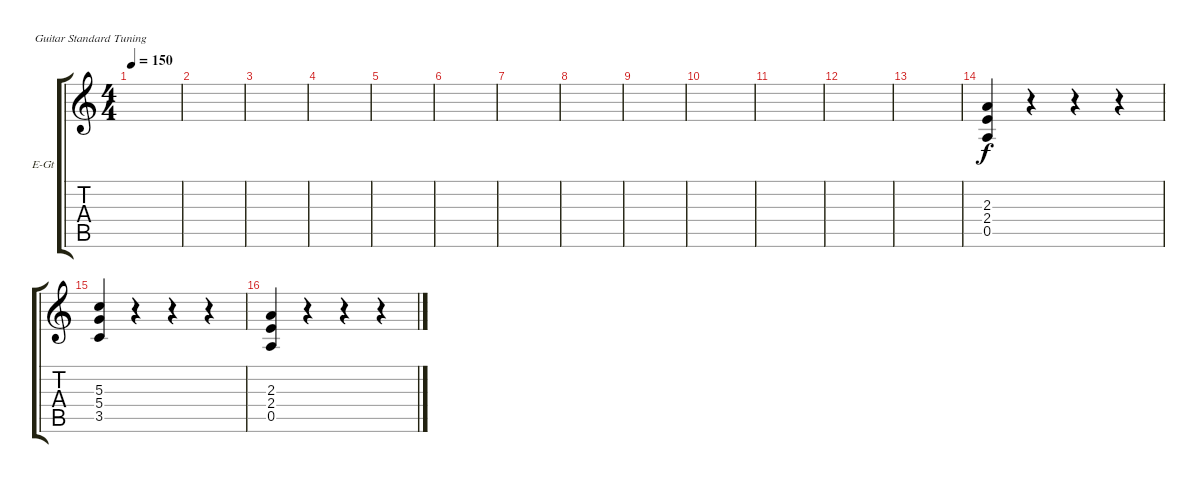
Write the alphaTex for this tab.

\defaultSystemsLayout 4
\bracketExtendMode groupsimilarinstruments
\firstSystemTrackNameOrientation horizontal
\otherSystemsTrackNameOrientation horizontal
\track ("Electric Guitar" "E-Gt") {instrument electricguitarclean}
\staff {score tabs}
\tuning (E4 B3 G3 D3 A2 E2)
\ts (4 4)
\tempo 150
\clef g2
\ks c
|
|
|
|
|
|
|
|
|
|
|
|
|
(2.3 2.4 0.5).4 r.4 r.4 r.4 |
(5.3 5.4 3.5).4 r.4 r.4 r.4 |
(2.3 2.4 0.5).4 r.4 r.4 r.4
